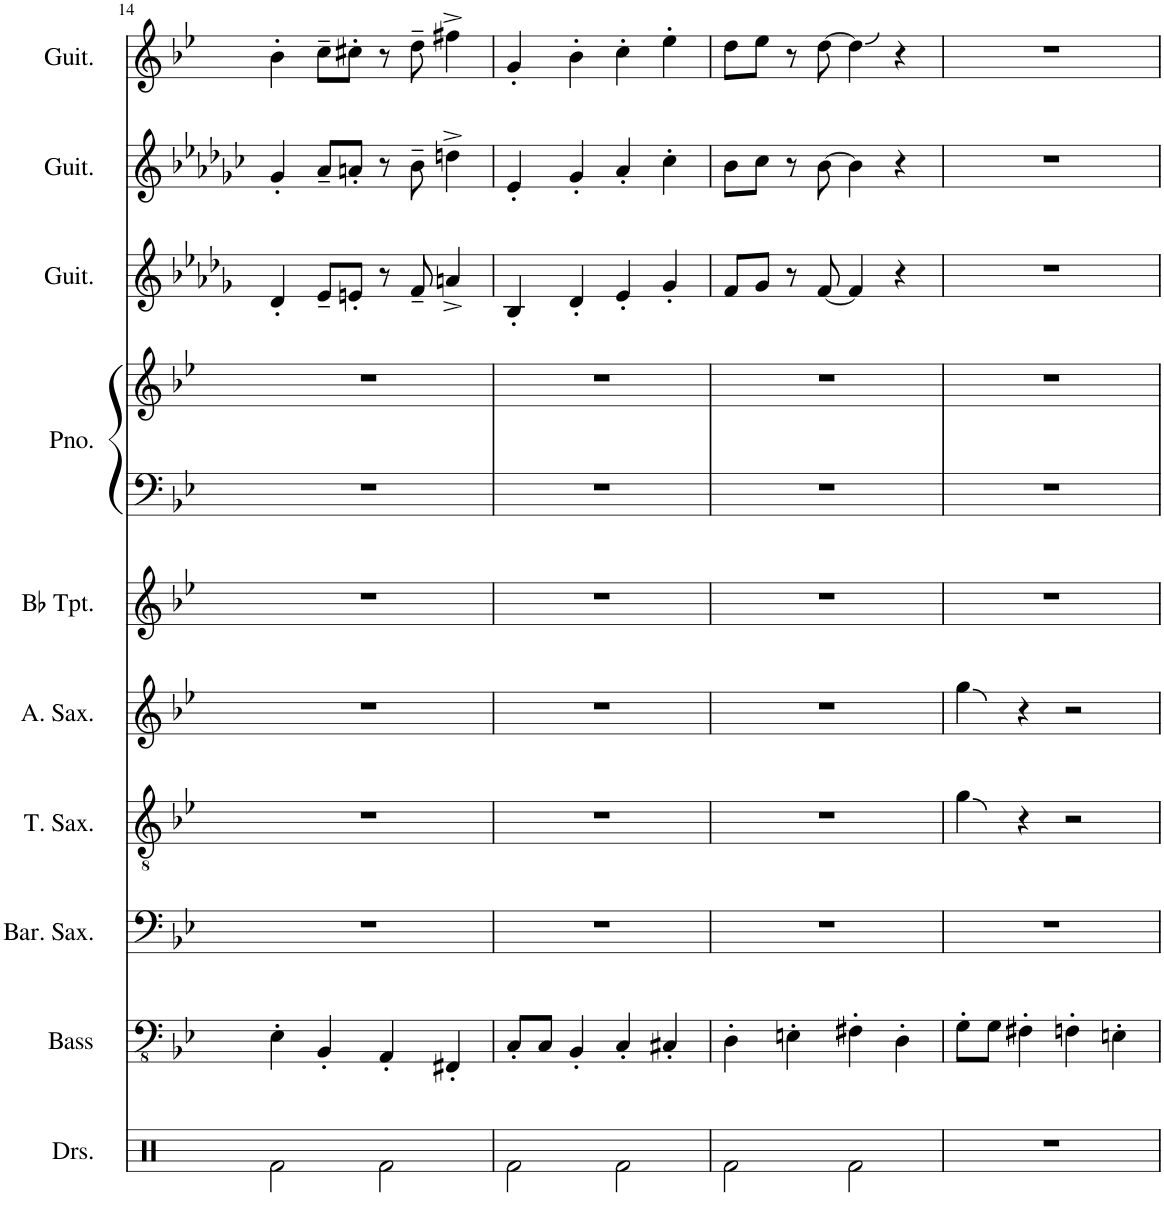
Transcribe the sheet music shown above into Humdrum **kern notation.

**kern	**kern	**kern	**kern	**kern	**kern	**kern	**kern	**kern	**kern	**kern
*part10	*part9	*part8	*part7	*part6	*part5	*part4	*part4	*part3	*part2	*part1
*staff11	*staff10	*staff9	*staff8	*staff7	*staff6	*staff5	*staff4	*staff3	*staff2	*staff1
*I"Drumset	*I"Acoustic Bass	*I"Baritone Saxophone	*I"Tenor Saxophone	*I"Alto Saxophone	*I"Bb Trumpet	*I"Piano	*	*I"Acoustic Guitar	*I"Acoustic Guitar	*I"Acoustic Guitar
*I'Drs.	*I'Bass	*I'Bar. Sax.	*I'T. Sax.	*I'A. Sax.	*I'Bb Tpt.	*I'Pno.	*	*I'Guit.	*I'Guit.	*I'Guit.
!!LO:PB:g=z
*clefX	*clefFv4	*clefF4	*clefGv2	*clefG2	*clefG2	*clefF4	*clefG2	*clefG2	*clefG2	*clefG2
*	*	*ITrd12c21	*ITrd8c14	*ITrd5c9	*ITrd1c2	*	*	*	*	*
*k[]	*k[b-e-]	*k[b-e-]	*k[b-e-]	*k[b-e-]	*k[b-e-]	*k[b-e-]	*k[b-e-]	*k[b-e-a-d-g-]	*k[b-e-a-d-g-c-]	*k[b-e-]
*M4/4	*M4/4	*M4/4	*M4/4	*M4/4	*M4/4	*M4/4	*M4/4	*M4/4	*M4/4	*M4/4
=14	=14	=14	=14	=14	=14	=14	=14	=14	=14	=14
2Rf\	4EE-'\	1r	1r	1r	1r	1r	1r	4d-'/	4g-'/	4b-'\
.	4BBB-'/	.	.	.	.	.	.	8e-~/L	8a-~/L	8cc~\L
.	.	.	.	.	.	.	.	8en'/J	8an'/J	8cc#X'\J
2Rf\	4AAA'/	.	.	.	.	.	.	8r	8r	8r
.	.	.	.	.	.	.	.	8f~/	8b-~\	8dd~\
.	4FFF#X'/	.	.	.	.	.	.	4an^/	4ddn^\	4ff#X^\
=15	=15	=15	=15	=15	=15	=15	=15	=15	=15	=15
2Rf\	8CC'/L	1r	1r	1r	1r	1r	1r	4B-'/	4e-'/	4g'/
.	8CC/J	.	.	.	.	.	.	.	.	.
.	4BBB-'/	.	.	.	.	.	.	4d-'/	4g-'/	4b-'\
2Rf\	4CC'/	.	.	.	.	.	.	4e-'/	4a-'/	4cc'\
.	4CC#X'/	.	.	.	.	.	.	4g-'/	4cc-'\	4ee-'\
=16	=16	=16	=16	=16	=16	=16	=16	=16	=16	=16
2Rf\	4DD'\	1r	1r	1r	1r	1r	1r	8f/L	8b-\L	8dd\L
.	.	.	.	.	.	.	.	8g-/J	8cc-\J	8ee-\J
.	4EEn'\	.	.	.	.	.	.	8r	8r	8r
.	.	.	.	.	.	.	.	[8f/	[8b-\	[8dd\
2Rf\	4FF#X'\	.	.	.	.	.	.	4f/]	4b-\]	4dd\]
.	4DD'\	.	.	.	.	.	.	4r	4r	4r
=17	=17	=17	=17	=17	=17	=17	=17	=17	=17	=17
1r	8GG'\L	1r	4g\	4gg\	1r	1r	1r	1r	1r	1r
.	8GG\J	.	.	.	.	.	.	.	.	.
.	4FF#X'\	.	4r	4r	.	.	.	.	.	.
.	4FFn'\	.	2r	2r	.	.	.	.	.	.
.	4EEn'\	.	.	.	.	.	.	.	.	.
=	=	=	=	=	=	=	=	=	=	=
*-	*-	*-	*-	*-	*-	*-	*-	*-	*-	*-
